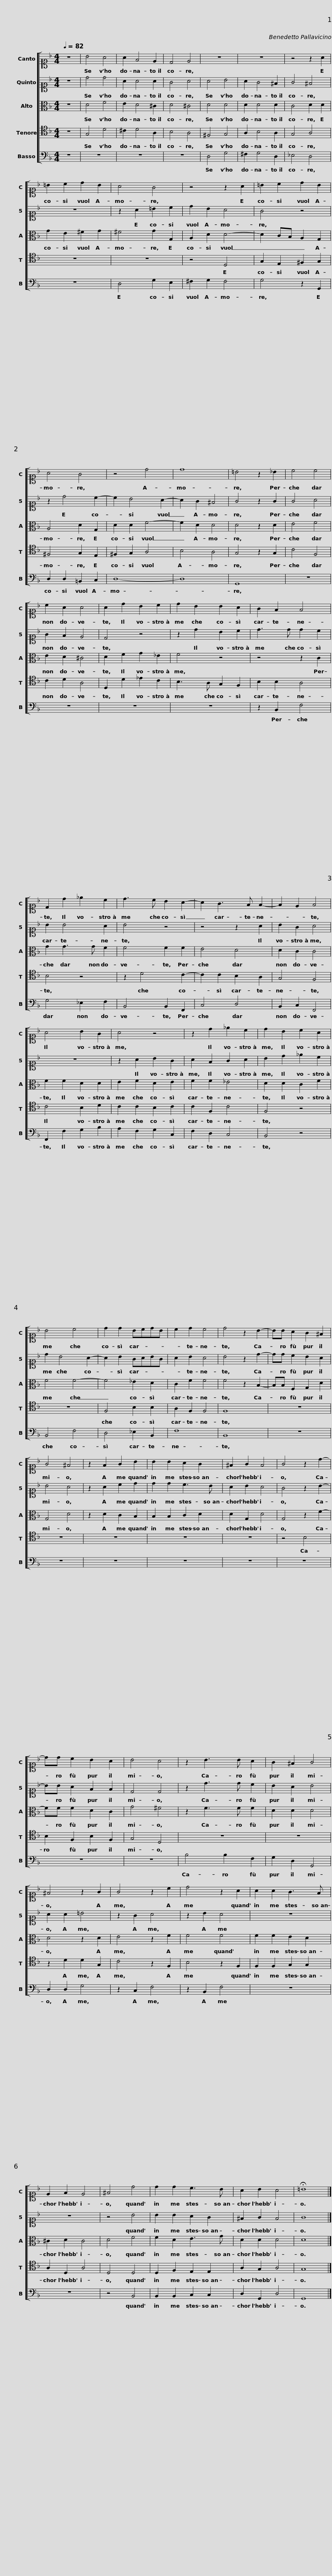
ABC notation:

X:1
%%score [ 1 2 3 4 5 ]
L:1/8
Q:1/4=82
M:4/4
I:linebreak $
K:F
V:1 alto1
V:2 alto1
V:3 alto
V:4 tenor
V:5 bass
V:1
 z8 | B4 A4 | A2 F4 E2 | D4 E4 | z8 | %5
 z8 | z4 z2 A2 | =B2 c2 d2 B2 |$ A4 G4 | z4 z2 A2 | %10
 =B2 c2 d2 B2 | A4 G4 | z4 d4 | d8 | =B4 z2 _B2 |$ %15
 c4 c4 | c2 A2 A4 | A2 d2 B2 c2 | d2 B2 B2 A2 | G2 F2 F4 | %20
 D2 d2 _e2 c2 | d3 c B2 A2- |$ A2 G3 F F2- | F2 E2 F4 | A4 B2 G2 | %25
 A4 z4 | z2 d2 _e2 c2 | d2 B2 c2 A2 | B4 c4 |$ d2 d2 BcdB | %30
 c2 d2 c4 | d4 z2 B2- | BB A2 G2 ^F2 | G4 ^F4 | z2 F2 G2 B2 | %35
 B2 B2 A2 G2 |$ ^F2 G2 F4 | G4 z2 d2- | dd c2 B2 A2 | B4 A4 | %40
 z2 B3 B A2 | G2 ^F2 G4 | ^F4 z2 G2 |$ G4 z2 c2 | d4 z2 A2 | %45
 A2 A2 G3 F | E2 F2 E4 | ^F4 d4 | d2 d2 c3 B | A2 B2 A4 |$ %50
 !fermata!=B8 |] %51
V:2
 z8 | d4 d4 | A2 A4 A2 | G4 A4 | A4 B4 | %5
 A2 G4 ^F2 | G4 ^F4 | z8 |$ z2 A2 =B2 c2 | d2 B2 A4 | %10
 G4 z4 | z2 d4 c2- | c2 B4 A2- | A2 G2 ^F4 | G4 z2 G2 |$ %15
 G4 A4 | G2 F2 E4 | D4 z4 | z2 d2 B2 c2 | d3 d d2 c2 | %20
 B2 B4 A2 | B4 z4 |$ z4 z2 A2 | B2 G2 A4 | z8 | %25
 z2 A2 B2 G2 | A2 F2 G2 A2 | B2 d2 _e2 c2 | d2 B4 A2- |$ A2 B2 GABG | %30
 A2 B2 A4 | B4 z2 d2- | dd c2 B2 A2 | B4 A4 | z2 A2 c2 d2 | %35
 d2 d2 c3 B |$ A2 B2 A4 | G4 z2 B2- | BB A2 F2 F2 | D4 D4 | %40
 z2 d3 d c2 | B2 A2 B4 | A2 A2 =B4 |$ z2 G2 A4 | z2 B2 A4 | %45
 z8 | z8 | z4 B4 | B2 B2 A2 G2 | ^F2 G2 F4 |$ %50
 G8 |] %51
V:3
 z8 | D4 F4 | E2 D4 ^C2 | D4 ^C4 | D4 D4 | %5
 D2 D4 D2 | C4 D2 D2 | G2 E2 ^F2 G2 |$ ^F4 G2 G,2 | A,2 D2 D4- | %10
 D2 CB, A,2 G,2 | A,4 D2 G,2 | D2 D2 F4- | F2 D2 D4 | D4 z2 D2 |$ %15
 E4 F4 | E2 D2 ^C4 | D2 F2 G2 _E2 | F4 z4 | z4 z2 C2 | %20
 G2 G3 G F2 | F4 F2 F2 |$ E4 D4 | D2 C2 C4 | F2 F2 D2 D2 | %25
 E2 F2 D2 E2 | F2 F2 _E4 | D2 D2 C2 F2 | F4 F4- |$ F4 _E2 D2 | %30
 C2 F2 F4 | F4 z2 B,2- | B,B, F,2 G,2 D2 | G,4 D4 | z2 D2 C2 B,2 | %35
 B,2 B,2 C2 D2 |$ D2 G,2 D4 | G,4 z2 F2- | FF F2 D2 C2 | G4 ^F4 | %40
 z2 F3 F F2 | D2 D2 D4 | D4 z2 D2 |$ E4 z2 F2 | F4 F4 | %45
 F2 F2 E2 D2 | ^C2 D2 C4 | D4 F4 | F2 D2 E3 G | D2 D2 D4 |$ %50
 D8 |] %51
V:4
 z8 | G,4 D4 | ^C2 D4 A,2 | B,4 A,4 | ^F,4 G,4 | %5
 A,2 B,4 A,2 | G,4 A,4 | z8 |$ z8 | z4 D,4 | %10
 G,2 E,2 ^F,2 G,2 | ^F,4 G,2 E,2 | ^F,2 G,2 A,4 | B,4 A,4 | G,4 z2 G,2 |$ %15
 C4 F,4 | C2 D2 A,4 | D,2 D2 _E2 C2 | B,3 A, G,2 F,2 | B,2 B,2 A,4 | %20
 B,4 z4 | z2 D4 C2- |$ C2 C2 B,2 A,2 | G,4 F,4 | C4 B,2 D2 | %25
 C2 C2 B,2 C2 | C2 F,2 C4 | F,4 z4 | z8 |$ F,4 B,2 B,2 | %30
 A,2 F,2 F,4 | F,8 | z8 | z8 | z8 | %35
 z8 |$ z8 | z4 B,4 | B,2 F,2 B,2 F,2 | G,4 D,4 | %40
 z8 | z8 | z2 D2 D2 G,2 |$ C4 z2 F,2 | B,4 z2 F,2 | %45
 F,2 F,2 G,2 G,2 | A,2 D,2 A,4 | D,4 D,4 | D,2 F,2 E,2 E,2 | A,2 G,2 A,4 |$ %50
 G,8 |] %51
V:5
 z8 | z8 | z8 | z8 | D,4 G,4 | %5
 ^F,2 G,4 D,2 | _E,4 D,4 | z8 |$ D,4 G,2 E,2 | ^F,2 G,2 F,4 | %10
 G,4 z2 G,,2 | D,2 D,2 =B,,2 C,2 | D,8- | D,8 | G,,8 |$ %15
 z8 | z8 | z8 | z8 | z2 B,,2 F,4 | %20
 G,4 _E,2 F,2 | B,,4 B,,2 F,,2 |$ C,4 D,4 | B,,2 C,2 F,,4 | F,,2 F,2 G,2 B,2 | %25
 A,2 F,2 G,2 C,2 | F,2 D,2 C,4 | B,,4 z4 | B,,4 F,4 |$ D,4 _E,2 B,,2 | %30
 F,8 | B,,8 | z8 | z8 | z8 | %35
 z8 |$ z8 | z8 | z8 | z8 | %40
 B,4 B,2 F,2 | G,2 D,2 G,,4 | D,2 D,2 G,4 |$ z2 C,2 F,4 | z2 B,,2 F,4 | %45
 z8 | z8 | z4 B,,4 | B,,2 B,,2 C,2 C,2 | D,2 G,,2 D,4 |$ %50
 G,,8 |] %51
